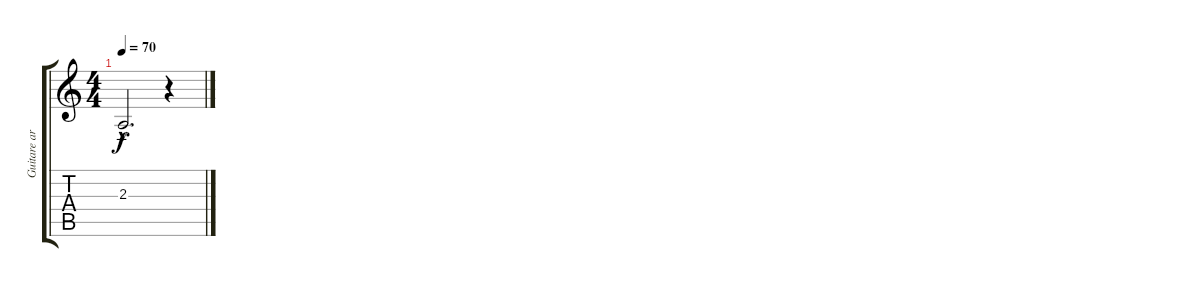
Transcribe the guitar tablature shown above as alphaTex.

\track ("Guitare arpèges" "Guitare ar") {instrument electricgrandpiano}
\staff {score tabs}
\tuning (E4 B3 G3 D3 A2 E2) {hide}
\ts (4 4)
\tempo 70
\clef g2
\ks c
2.3{hac}.2{d dy f} r.4
